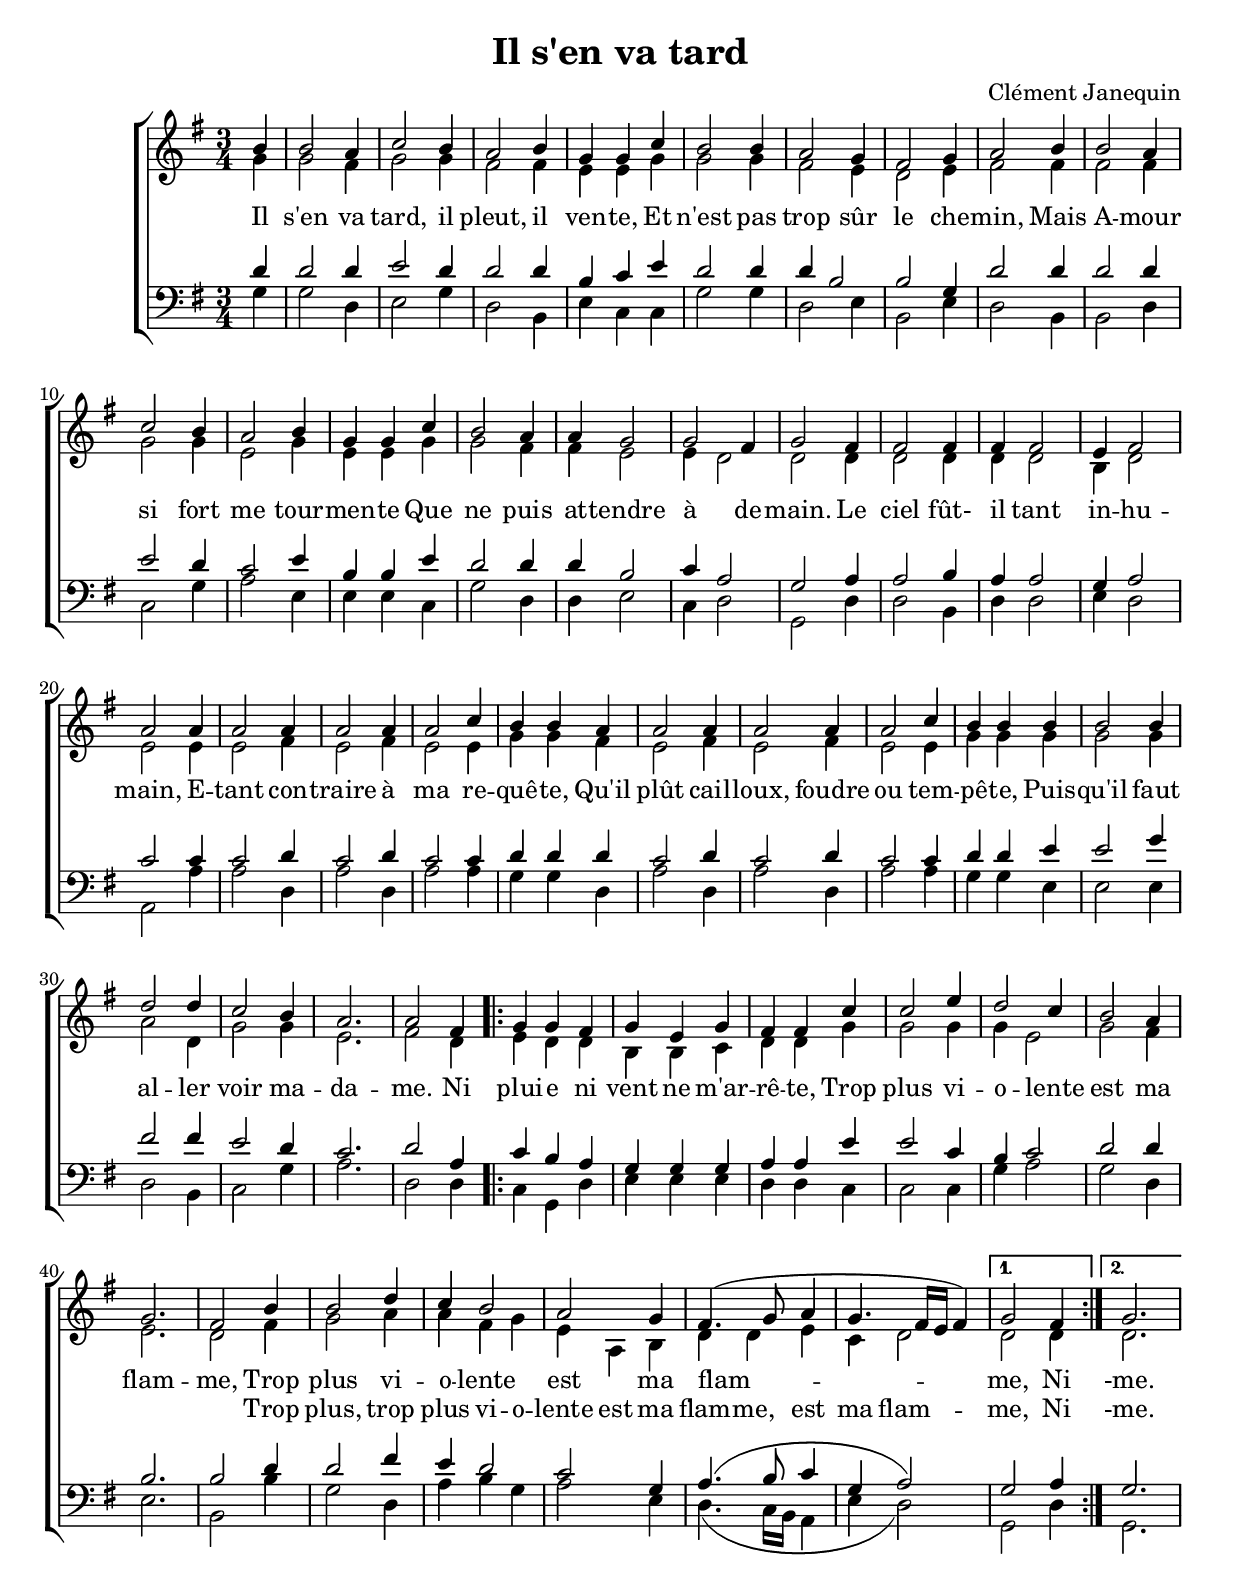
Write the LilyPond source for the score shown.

\version "2.10.5"

% Graver: Augustin Roche

\header {
	title = "Il s'en va tard"
	composer = "Clément Janequin"
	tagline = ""
}	

\include "italiano.ly"


\score {
    \new ChoirStaff \relative do'' {
		<<
        \new Staff {
			<< \new Voice = "soprano" { \voiceOne
			\time 3/4 \key sol \major
			\partial 4
				si4
				si2 la4
				do2 si4
				la2 si4
				sol sol do
				si2 si4
				la2 sol4
				fad2 sol4
				la2 si4
				si2 la4
				do2 si4
				la2 si4
				sol sol do
				si2 la4
				la sol2
				sol fad4
				sol2 fad4
				fad2 fad4
				fad4 fad2
				mi4 fad2
				la2 la4
				la2 la4
				la2 la4
				la2 do4
				si si la
				la2 la4
				la2 la4
				la2 do4
				si si si
				si2 si4
				re2 re4
				do2 si4
				la2.
				la2 fad4
				
				\repeat volta 2 {
					sol sol fad
					sol mi sol
					fad fad do'
					do2 mi4
					re2 do4
					si2 la4
					sol2.
					fad2 si4
					si2 re4
					do4 si2
					la2 sol4
					fad4.( sol8 la4
					sol4. fad16 mi fad4)
				} \alternative { {sol2 fad4} {sol2.}}
			}  
			
			\new Lyrics \lyricsto "soprano" {
				Il s'en va tard, il pleut, il ven -- te,
				Et n'est pas trop sûr le che -- min,
				Mais A -- mour si fort me tour -- men -- te
				Que ne puis at -- tendre à de -- main.
				Le ciel fût- il tant in -- hu -- main,
				E -- tant con -- traire à ma re -- quê -- te,
				Qu'il plût cail -- loux, foudre ou tem -- pê -- te,
				Puis -- qu'il faut al -- ler voir ma -- da -- me.
				Ni plui -- e ni vent ne m'ar -- rê -- te,
				Trop plus vi -- o  -- lente est ma flam -- me,
				Trop plus vi -- o  -- lente est ma flam -- me,
				Ni -me.
			}
			
			\new Voice = "alto" { \voiceTwo
				sol4
				sol2 fad4
				sol2 sol4
				fad2 fad4
				mi mi sol
				sol2 sol4
				fad2 mi4
				re2 mi4
				fad2 fad4
				fad2 fad4
				sol2 sol4
				mi2 sol4
				mi mi sol
				sol2 fad4
				fad mi2
				mi4 re2
				re2 re4
				re2 re4
				re4 re2
				si4 re2
				mi2 mi4
				mi2 fad4
				mi2 fad4
				mi2 mi4
				sol sol fad
				mi2 fad4
				mi2 fad4
				mi2 mi4
				sol sol sol
				sol2 sol4
				la2 re,4
				sol2 sol4
				mi2.
				fad2 re4
				\repeat volta 2 {
					mi re re
					si si do
					re re sol
					sol2 sol4
					sol mi2
					sol2 fad4
					mi2.
					re2 fad4
					sol2 la4
					la fad sol
					mi la, si
					re re mi
					do re2
				} \alternative {{re2 re4} {re2.}}
			} 
			
			\new Lyrics \lyricsto "alto" {
				\skip 4 \repeat unfold 43 {\skip 2 \skip 4}
				Trop plus, trop plus vi -- o  -- lente est ma flam -- me,
				est ma flam -- me, Ni -me.
			}
		
		>>
		}
	
		\new Staff {
		<< 
			\new Voice="tenor" { \voiceOne \relative do' {
				\clef bass \key sol \major
				\partial 4
				re4
				re2 re4
				mi2 re4
				re2 re4
				si do mi
				re2 re4
				re4 si2
				si2 sol4
				re'2 re4
				re2 re4
				mi2 re4
				do2 mi4
				si si mi
				re2 re4
				re4 si2
				do4 la2
				sol2 la4
				la2 si4
				la4 la2
				sol4 la2
				do2 do4
				do2 re4
				do2 re4
				do2 do4
				re re re
				do2 re4
				do2 re4
				do2 do4
				re re mi
				mi2 sol4
				fad2 fad4
				mi2 re4
				do2.
				re2 la4
				\repeat volta 2 {
					do si la
					sol sol sol
					la la mi'
					mi2 do4
					si4 do2
					re2 re4
					si2.
					si2 re4
					re2 fad4
					mi re2
					do sol4
					la4.( si8 do4
					sol la2)
				} \alternative { { sol2 la4 } { sol2. } }
				
			}
			}
			
			\new Voice = "basse" { \voiceTwo
			\relative do' {
				sol4
				sol2 re4
				mi2 sol4
				re2 si4
				mi do do
				sol'2 sol4
				re2 mi4
				si2 mi4
				re2 si4
				si2 re4
				do2 sol'4
				la2 mi4
				mi mi do
				sol'2 re4
				re mi2
				do4 re2
				sol,2 re'4
				re2 si4
				re4 re2
				mi4 re2
				la2 la'4
				la2 re,4
				la'2 re,4
				la'2 la4
				sol sol re
				la'2 re,4
				la'2 re,4
				la'2 la4
				sol sol mi
				mi2 mi4
				re2 si4
				do2 sol'4
				la2.
				re,2 re4
				\repeat volta 2 {
					do4 sol re'
					mi mi mi
					re re do
					do2 do4
					sol'4 la2
					sol2 re4
					mi2.
					si2 si'4
					sol2 re4
					la'4 si sol
					la2 mi4
					re4.( do16 si la4
					mi' re2)
				} \alternative{ {sol,2 re'4} {sol,2.}}
			} }
			>>
		}
	>> 
	}
	
	%\midi {}
	\layout{}
}
	